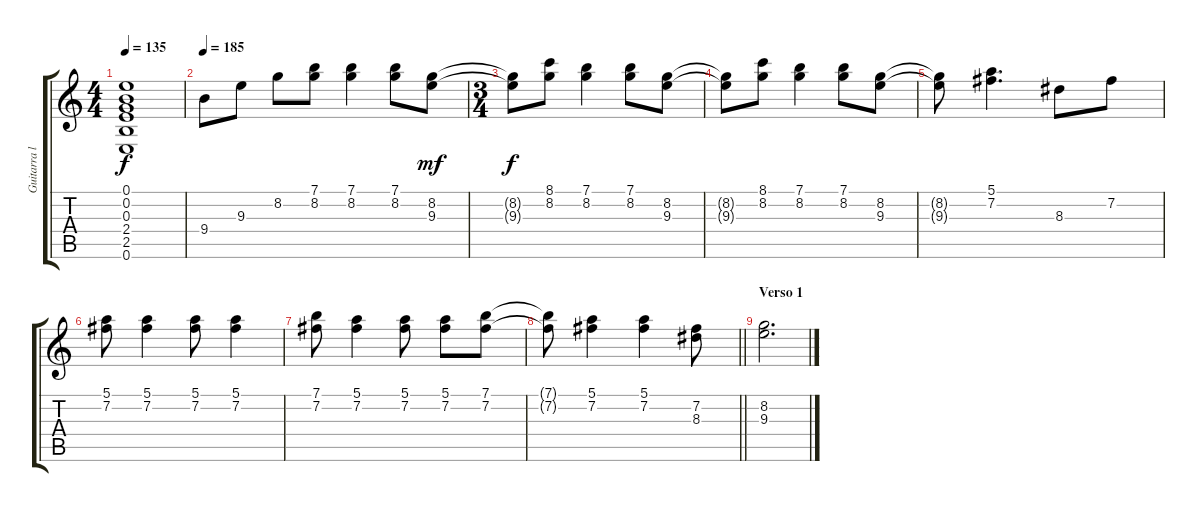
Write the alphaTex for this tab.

\track ("Guitarra lider" "Guitarra l") {instrument acousticguitarsteel}
\staff {score tabs}
\tuning (E4 B3 G3 D3 A2 E2) {hide}
\ts (4 4)
\tempo 135
\clef g2
\ks c
(0.1{t} 0.2{t} 0.3{t} 2.4{t} 2.5{t} 0.6{t}).1{dy f} |
\tempo 185
9.4.8 9.3.8 8.2.8 (7.1 8.2).8 (7.1 8.2).4 (7.1 8.2).8 (8.2 9.3).8{dy mf} |
\ts (3 4)
(8.2{t} 9.3{t}).8{dy f} (8.1 8.2).8 (7.1 8.2).4 (7.1 8.2).8 (8.2 9.3).8 |
(8.2{t} 9.3{t}).8 (8.1 8.2).8 (7.1 8.2).4 (7.1 8.2).8 (8.2 9.3).8 |
(8.2{t} 9.3{t}).8 (5.1 7.2).4{d} 8.3.8 7.2.8 |
(5.1 7.2).8 (5.1 7.2).4 (5.1 7.2).8 (5.1 7.2).4 |
(7.1 7.2).8 (5.1 7.2).4 (5.1 7.2).8 (5.1 7.2).8 (7.1 7.2).8 |
\barLineRight lightlight
(7.1{t} 7.2{t}).8 (5.1 7.2).4 (5.1 7.2).4 (7.2 8.3).8 |
\section ("" "Verso 1")
(8.2 9.3).2{d}
